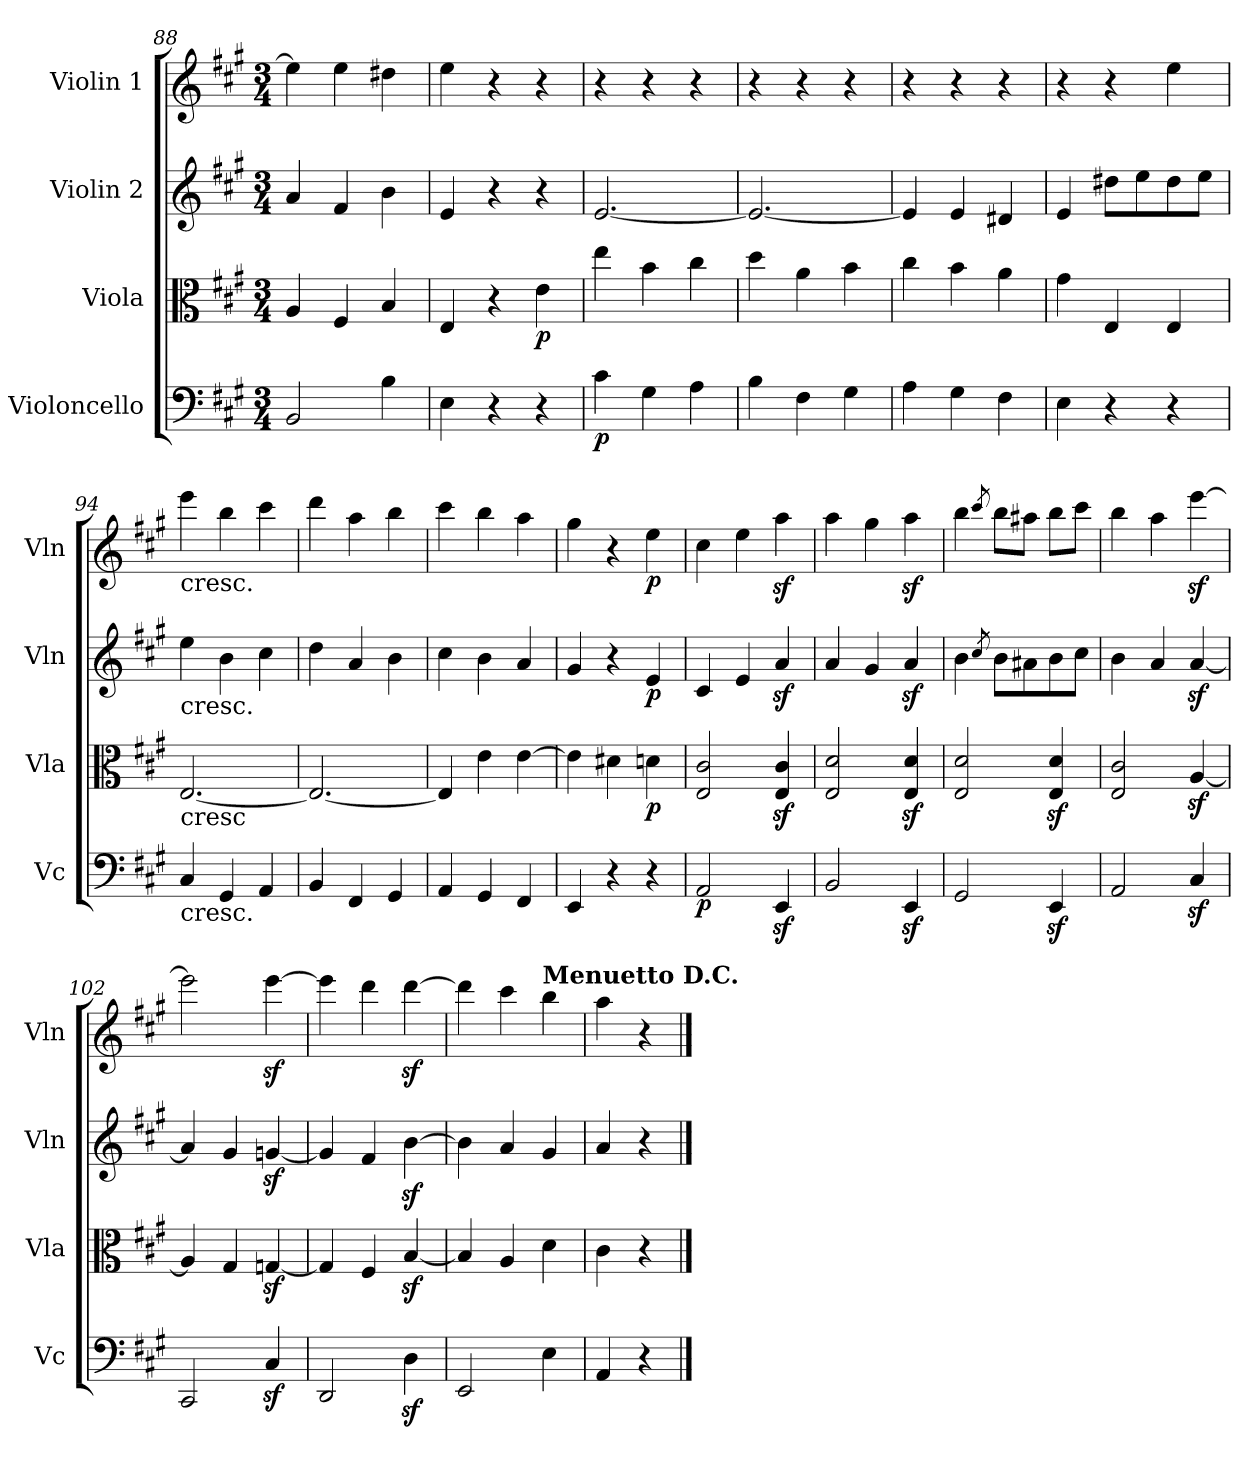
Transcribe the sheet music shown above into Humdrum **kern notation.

**kern	**dynam	**kern	**dynam	**kern	**dynam	**kern	**dynam
*part4	*part4	*part3	*part3	*part2	*part2	*part1	*part1
*staff4	*staff4	*staff3	*staff3	*staff2	*staff2	*staff1	*staff1
*I"Violoncello	*	*I"Viola	*	*I"Violin 2	*	*I"Violin 1	*
*I'Vc	*	*I'Vla	*	*I'Vln	*	*I'Vln	*
*clefF4	*	*clefC3	*	*clefG2	*	*clefG2	*
*k[f#c#g#]	*	*k[f#c#g#]	*	*k[f#c#g#]	*	*k[f#c#g#]	*
*M3/4	*	*M3/4	*	*M3/4	*	*M3/4	*
=88	=88	=88	=88	=88	=88	=88	=88
2BB/	.	4A/	.	4a/	.	4ee\]	.
.	.	4F#/	.	4f#/	.	4ee\	.
4B\	.	4B/	.	4b\	.	4dd#X\	.
=89	=89	=89	=89	=89	=89	=89	=89
4E\	.	4E/	.	4e/	.	4ee\	.
4r	.	4r	.	4r	.	4r	.
!	!	!	!LO:DY:b	!	!	!	!
4r	.	4e\	p	4r	.	4r	.
=90	=90	=90	=90	=90	=90	=90	=90
!	!LO:DY:b	!	!	!	!	!	!
4c#\	p	4ee\	.	[2.e/	.	4r	.
4G#\	.	4b\	.	.	.	4r	.
4A\	.	4cc#\	.	.	.	4r	.
=91	=91	=91	=91	=91	=91	=91	=91
4B\	.	4dd\	.	2.e/_	.	4r	.
4F#\	.	4a\	.	.	.	4r	.
4G#\	.	4b\	.	.	.	4r	.
=92	=92	=92	=92	=92	=92	=92	=92
4A\	.	4cc#\	.	4e/]	.	4r	.
4G#\	.	4b\	.	4e/	.	4r	.
4F#\	.	4a\	.	4d#X/	.	4r	.
=93	=93	=93	=93	=93	=93	=93	=93
4E\	.	4g#\	.	4e/	.	4r	.
4r	.	4E/	.	8dd#X\L	.	4r	.
.	.	.	.	8ee\	.	.	.
4r	.	4E/	.	8dd#\	.	4ee\	.
.	.	.	.	8ee\J	.	.	.
=94	=94	=94	=94	=94	=94	=94	=94
!	!	!	!	!	!	!LO:TX:b:t=cresc.	!
!	!	!	!	!LO:TX:b:t=cresc.	!	!	!
!	!	!LO:TX:b:t=cresc	!	!	!	!	!
!LO:TX:b:t=cresc.	!	!	!	!	!	!	!
4C#/	.	[2.E/	.	4ee\	.	4eee\	.
4GG#/	.	.	.	4b\	.	4bb\	.
4AA/	.	.	.	4cc#\	.	4ccc#\	.
=95	=95	=95	=95	=95	=95	=95	=95
4BB/	.	2.E/_	.	4dd\	.	4ddd\	.
4FF#/	.	.	.	4a/	.	4aa\	.
4GG#/	.	.	.	4b\	.	4bb\	.
=96	=96	=96	=96	=96	=96	=96	=96
4AA/	.	4E/]	.	4cc#\	.	4ccc#\	.
4GG#/	.	4e\	.	4b\	.	4bb\	.
4FF#/	.	[4e\	.	4a/	.	4aa\	.
=97	=97	=97	=97	=97	=97	=97	=97
4EE/	.	4e\]	.	4g#/	.	4gg#\	.
4r	.	4d#X\	.	4r	.	4r	.
!	!	!	!LO:DY:b	!	!LO:DY:b	!	!LO:DY:b
4r	.	4dn\	p	4e/	p	4ee\	p
=98	=98	=98	=98	=98	=98	=98	=98
!	!LO:DY:b	!	!	!	!	!	!
2AA/	p	2E/ 2c#/	.	4c#/	.	4cc#\	.
.	.	.	.	4e/	.	4ee\	.
4EEz</	.	4E/z< 4c#/z<	.	4az</	.	4aaz<\	.
=99	=99	=99	=99	=99	=99	=99	=99
2BB/	.	2E/ 2d/	.	4a/	.	4aa\	.
.	.	.	.	4g#/	.	4gg#\	.
4EEz</	.	4E/z< 4d/z<	.	4az</	.	4aaz<\	.
=100	=100	=100	=100	=100	=100	=100	=100
2GG#/	.	2E/ 2d/	.	4b\	.	4bb\	.
.	.	.	.	8qcc#/	.	8qccc#/	.
.	.	.	.	8b\L	.	8bb\L	.
.	.	.	.	8a#X\	.	8aa#X\J	.
4EEz</	.	4E/z< 4d/z<	.	8b\	.	8bb\L	.
.	.	.	.	8cc#\J	.	8ccc#\J	.
=101	=101	=101	=101	=101	=101	=101	=101
2AA/	.	2E/ 2c#/	.	4b\	.	4bb\	.
.	.	.	.	4a/	.	4aa\	.
4C#z</	.	[4Az</	.	[4az</	.	[4eeez<\	.
=102	=102	=102	=102	=102	=102	=102	=102
2CC#/	.	4A/]	.	4a/]	.	2eee\]	.
.	.	4G#/	.	4g#/	.	.	.
4C#z</	.	[4Gnz</	.	[4gnz</	.	[4eeez<\	.
=103	=103	=103	=103	=103	=103	=103	=103
2DD/	.	4G/]	.	4g/]	.	4eee\]	.
.	.	4F#/	.	4f#/	.	4ddd\	.
4Dz<\	.	[4Bz</	.	[4bz<\	.	[4dddz<\	.
=104	=104	=104	=104	=104	=104	=104	=104
2EE/	.	4B/]	.	4b\]	.	4ddd\]	.
.	.	4A/	.	4a/	.	4ccc#\	.
!	!	!	!	!	!	!LO:TX:a:B:t=Menuetto D.C.	!
4E\	.	4d\	.	4g#/	.	4bb\	.
=105	=105	=105	=105	=105	=105	=105	=105
4AA/	.	4c#\	.	4a/	.	4aa\	.
4r	.	4r	.	4r	.	4r	.
==	==	==	==	==	==	==	==
*-	*-	*-	*-	*-	*-	*-	*-
